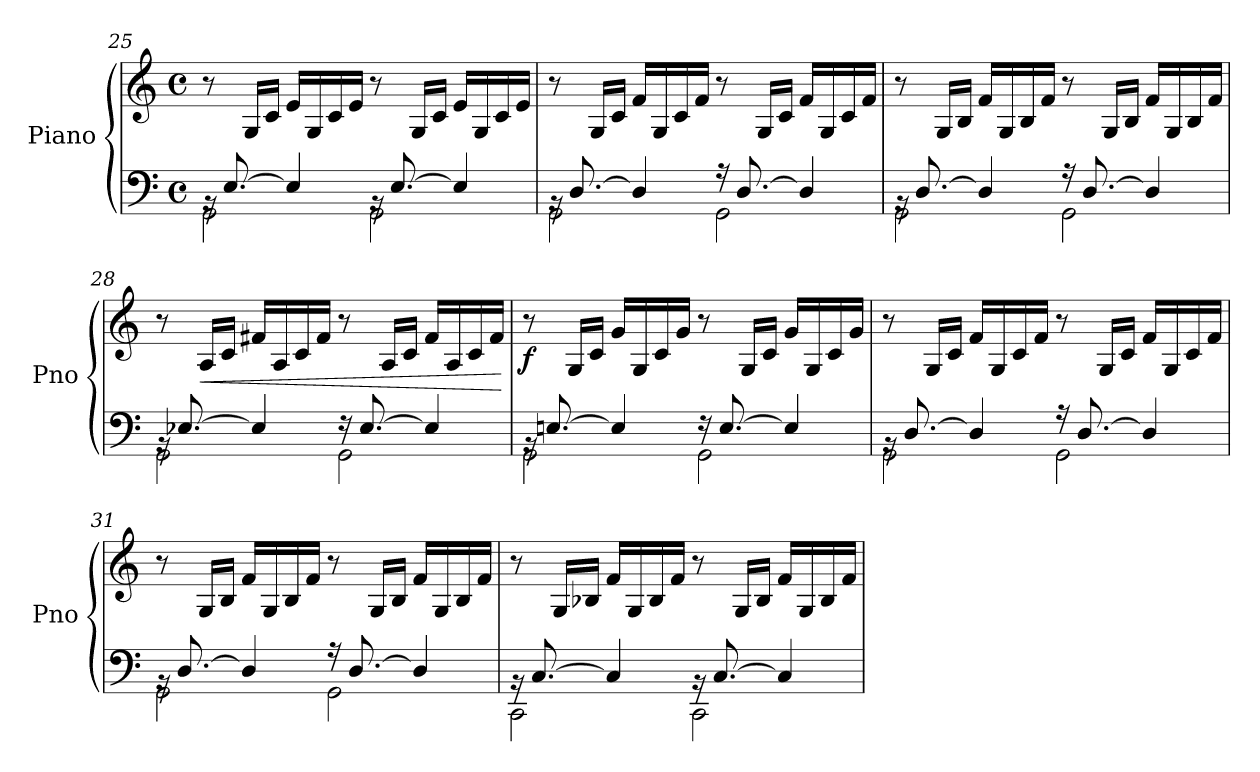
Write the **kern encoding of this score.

**kern	**kern	**dynam
*part1	*part1	*part1
*staff2	*staff1	*staff1/2
*I"Piano	*	*
*I'Pno	*	*
!!LO:LB:g=z
*clefF4	*clefG2	*
*k[]	*k[]	*
*M4/4	*M4/4	*
*met(c)	*met(c)	*
=25	=25	=25
*^	*	*
16rBB	2GG\	8r	.
[8.E/	.	.	.
.	.	16G/LL	.
.	.	16c/JJ	.
4E/]	.	16e/LL	.
.	.	16G/	.
.	.	16c/	.
.	.	16e/JJ	.
16rBB	2GG\	8r	.
[8.E/	.	.	.
.	.	16G/LL	.
.	.	16c/JJ	.
4E/]	.	16e/LL	.
.	.	16G/	.
.	.	16c/	.
.	.	16e/JJ	.
=26	=26	=26	=26
16rBB	2GG\	8r	.
[8.D/	.	.	.
.	.	16G/LL	.
.	.	16c/JJ	.
4D/]	.	16f/LL	.
.	.	16G/	.
.	.	16c/	.
.	.	16f/JJ	.
16r	2GG\	8r	.
[8.D/	.	.	.
.	.	16G/LL	.
.	.	16c/JJ	.
4D/]	.	16f/LL	.
.	.	16G/	.
.	.	16c/	.
.	.	16f/JJ	.
=27	=27	=27	=27
16rBB	2GG\	8r	.
[8.D/	.	.	.
.	.	16G/LL	.
.	.	16B/JJ	.
4D/]	.	16f/LL	.
.	.	16G/	.
.	.	16B/	.
.	.	16f/JJ	.
16r	2GG\	8r	.
[8.D/	.	.	.
.	.	16G/LL	.
.	.	16B/JJ	.
4D/]	.	16f/LL	.
.	.	16G/	.
.	.	16B/	.
.	.	16f/JJ	.
!!LO:LB:g=z
=28	=28	=28	=28
16rBB	2GG\	8r	.
[8.E-X/	.	.	.
!	!	!	!LO:HP:b
.	.	16A/LL	<
.	.	16c/JJ	.
4E-/]	.	16f#X/LL	.
.	.	16A/	.
.	.	16c/	.
.	.	16f#/JJ	.
16rF	2GG\	8r	.
[8.E-/	.	.	.
.	.	16A/LL	.
.	.	16c/JJ	.
4E-/]	.	16f#/LL	.
.	.	16A/	.
.	.	16c/	.
.	.	16f#/JJ	.
*v	*v	*	*
.	.	[
=29	=29	=29
*^	*	*
!	!	!	!LO:DY:b
16rBB	2GG\	8r	f
[8.En/	.	.	.
.	.	16G/LL	.
.	.	16c/JJ	.
4En/]	.	16g/LL	.
.	.	16G/	.
.	.	16c/	.
.	.	16g/JJ	.
16rF	2GG\	8r	.
[8.E/	.	.	.
.	.	16G/LL	.
.	.	16c/JJ	.
4E/]	.	16g/LL	.
.	.	16G/	.
.	.	16c/	.
.	.	16g/JJ	.
=30	=30	=30	=30
16rBB	2GG\	8r	.
[8.D/	.	.	.
.	.	16G/LL	.
.	.	16c/JJ	.
4D/]	.	16f/LL	.
.	.	16G/	.
.	.	16c/	.
.	.	16f/JJ	.
16r	2GG\	8r	.
[8.D/	.	.	.
.	.	16G/LL	.
.	.	16c/JJ	.
4D/]	.	16f/LL	.
.	.	16G/	.
.	.	16c/	.
.	.	16f/JJ	.
!!LO:LB:g=z
=31	=31	=31	=31
16rBB	2GG\	8r	.
[8.D/	.	.	.
.	.	16G/LL	.
.	.	16B/JJ	.
4D/]	.	16f/LL	.
.	.	16G/	.
.	.	16B/	.
.	.	16f/JJ	.
16r	2GG\	8r	.
[8.D/	.	.	.
.	.	16G/LL	.
.	.	16B/JJ	.
4D/]	.	16f/LL	.
.	.	16G/	.
.	.	16B/	.
.	.	16f/JJ	.
=32	=32	=32	=32
16rBB	2CC\	8r	.
[8.C/	.	.	.
.	.	16G/LL	.
.	.	16B-X/JJ	.
4C/]	.	16f/LL	.
.	.	16G/	.
.	.	16B-/	.
.	.	16f/JJ	.
16rBB	2CC\	8r	.
[8.C/	.	.	.
.	.	16G/LL	.
.	.	16B-/JJ	.
4C/]	.	16f/LL	.
.	.	16G/	.
.	.	16B-/	.
.	.	16f/JJ	.
*v	*v	*	*
=	=	=
*-	*-	*-
